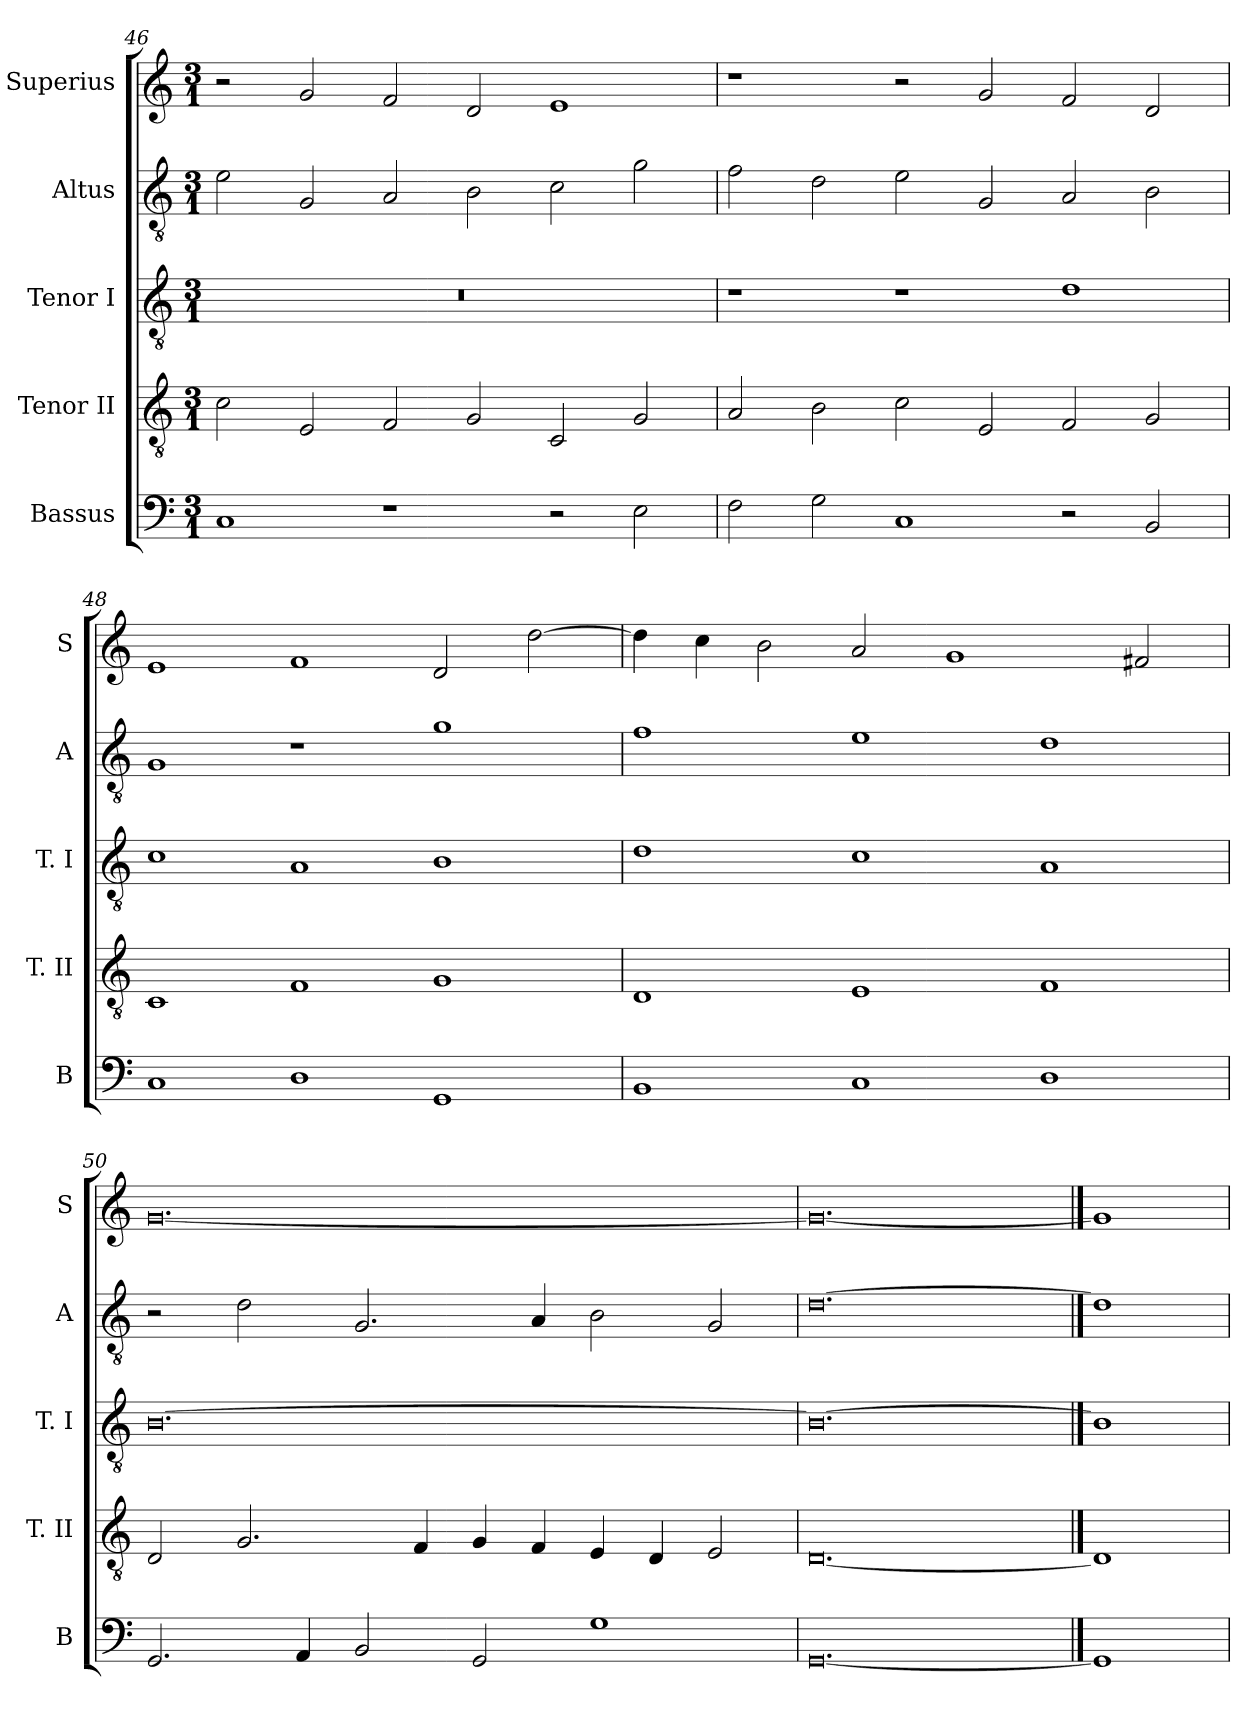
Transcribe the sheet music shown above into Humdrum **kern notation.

**kern	**kern	**kern	**kern	**kern
*part5	*part4	*part3	*part2	*part1
*staff5	*staff4	*staff3	*staff2	*staff1
*I"Bassus	*I"Tenor II	*I"Tenor I	*I"Altus	*I"Superius
*I'B	*I'T. II	*I'T. I	*I'A	*I'S
*clefF4	*clefGv2	*clefGv2	*clefGv2	*clefG2
*k[]	*k[]	*k[]	*k[]	*k[]
*C:	*C:	*C:	*C:	*C:
*M3/1	*M3/1	*M3/1	*M3/1	*M3/1
=46	=46	=46	=46	=46
1C	2c	0.r	2e	2r
.	2E	.	2G	2g
1r	2F	.	2A	2f
.	2G	.	2B	2d
2r	2C	.	2c	1e
2E	2G	.	2g	.
=47	=47	=47	=47	=47
2F	2A	1r	2f	1r
2G	2B	.	2d	.
1C	2c	1r	2e	2r
.	2E	.	2G	2g
2r	2F	1d	2A	2f
2BB	2G	.	2B	2d
=48	=48	=48	=48	=48
1C	1C	1c	1G	1e
1D	1F	1A	1r	1f
1GG	1G	1B	1g	2d
.	.	.	.	[2dd
=49	=49	=49	=49	=49
1BB	1D	1d	1f	4dd]
.	.	.	.	4cc
.	.	.	.	2b
1C	1E	1c	1e	2a
.	.	.	.	1g
1D	1F	1A	1d	.
.	.	.	.	2f#X
=50	=50	=50	=50	=50
2.GG	2D	[0.B	2r	[0.g
.	2.G	.	2d	.
4AA	.	.	.	.
2BB	.	.	2.G	.
.	4F	.	.	.
2GG	4G	.	.	.
.	4F	.	4A	.
1G	4E	.	2B	.
.	4D	.	.	.
.	2E	.	2G	.
=51	=51	=51	=51	=51
[0.GG	[0.D	0.B_	[0.d	0.g_
==52	==52	==52	==52	==52
1GG]	1D]	1B]	1d]	1g]
=	=	=	=	=
*-	*-	*-	*-	*-
